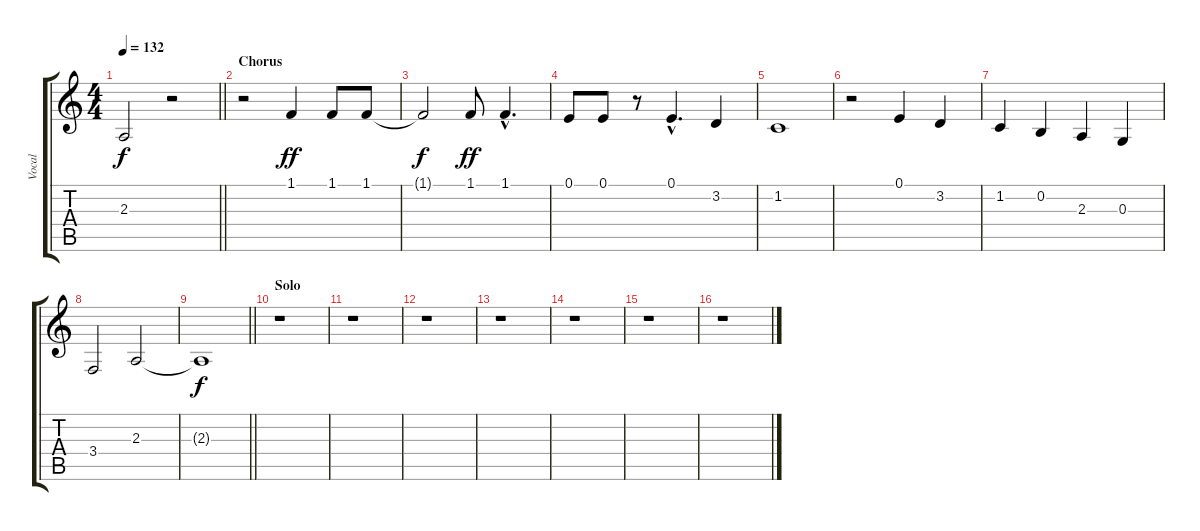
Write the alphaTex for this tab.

\track ("Vocal" "Vocal") {instrument englishhorn}
\staff {score tabs}
\tuning (E4 B3 G3 D3 A2 E2) {hide}
\ts (4 4)
\tempo 132
\clef g2
\barLineRight lightlight
\ks c
2.3{t}.2{dy f} r.2 |
\section ("" "Chorus")
r.2 1.1.4{dy ff} 1.1.8 1.1.8 |
1.1{t}.2{dy f} 1.1.8{dy ff} 1.1{hac}.4{d} |
0.1.8 0.1.8 r.8 0.1{hac}.4{d} 3.2.4 |
1.2.1 |
r.2 0.1.4 3.2.4 |
1.2.4 0.2.4 2.3.4 0.3.4 |
3.4.2 2.3.2 |
\barLineRight lightlight
2.3{t}.1{dy f} |
\section ("" "Solo")
r.1 |
r.1 |
r.1 |
r.1 |
r.1 |
r.1 |
r.1
